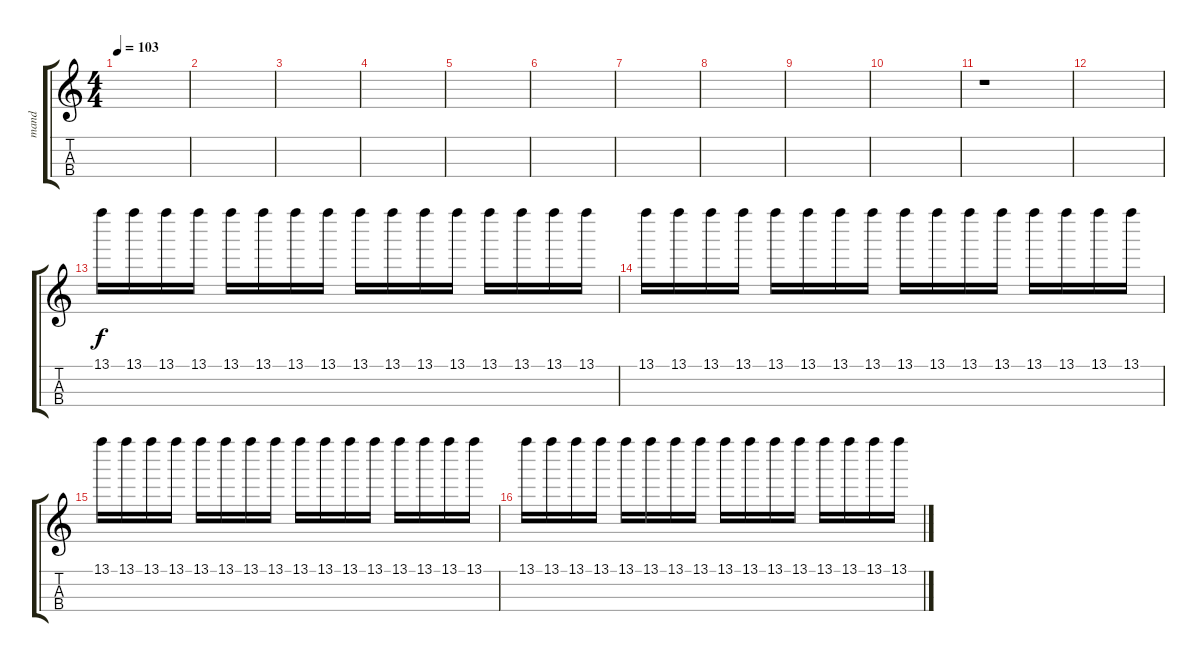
\track ("mand" "mand") {instrument acousticguitarnylon}
\staff {score tabs}
\tuning (E5 A4 D4 G3) {hide}
\ts (4 4)
\tempo 103
\clef g2
\ks c
|
|
|
|
|
|
|
|
|
|
r.1{volume 13} |
|
13.1.16 13.1.16 13.1.16 13.1.16 13.1.16 13.1.16 13.1.16 13.1.16 13.1.16 13.1.16 13.1.16 13.1.16 13.1.16 13.1.16 13.1.16 13.1.16 |
13.1.16 13.1.16 13.1.16 13.1.16 13.1.16 13.1.16 13.1.16 13.1.16 13.1.16 13.1.16 13.1.16 13.1.16 13.1.16 13.1.16 13.1.16 13.1.16 |
13.1.16 13.1.16 13.1.16 13.1.16 13.1.16 13.1.16 13.1.16 13.1.16 13.1.16 13.1.16 13.1.16 13.1.16 13.1.16 13.1.16 13.1.16 13.1.16 |
13.1.16 13.1.16 13.1.16 13.1.16 13.1.16 13.1.16 13.1.16 13.1.16 13.1.16 13.1.16 13.1.16 13.1.16 13.1.16 13.1.16 13.1.16 13.1.16
